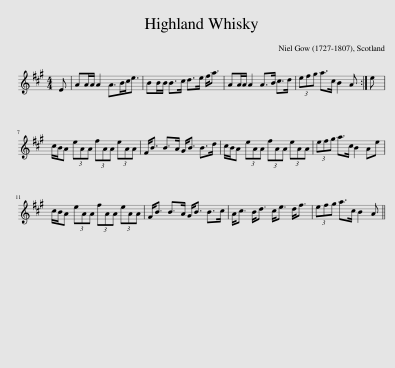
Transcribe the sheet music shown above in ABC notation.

X:1
L:1/8
M:4/4
I:linebreak $
K:A
V:1 treble
V:1
 E | AA/A/ A2 A>Bc<e | BB/B/ B>c d>e f<a | AA/A/ A2 A>B c>d | (3efg a>c B2 A :| %5
 e |$ c/B/A (3eAA (3fAA (3eAA | F<B B>A G<B B>d | c/B/A (3eAA (3fAA (3eAA | (3efg a>c B2 Ae |$ %10
 c/B/A (3eAA (3fAA (3eAA | F<B B>A G<B B>c | A<c B<d c<e d<f | (3efg a>c B2 A || %14
